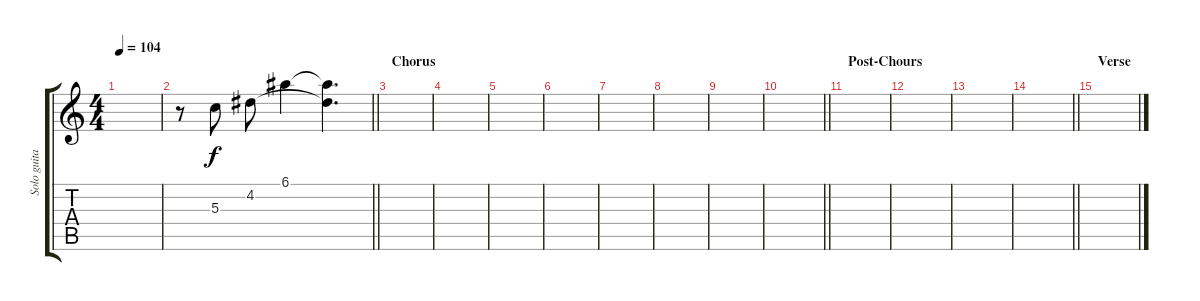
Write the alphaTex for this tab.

\track ("Solo guitar" "Solo guita") {instrument distortionguitar}
\staff {score tabs}
\tuning (E4 B3 G3 D3 A2 E2) {hide}
\ts (4 4)
\tempo 104
\clef g2
\ks c
|
\barLineRight lightlight
r.8 5.3.8 4.2.8 6.1.4 (6.1{t} 4.2{t}).4{d} |
\section ("" "Chorus")
|
|
|
|
|
|
|
\barLineRight lightlight
|
\section ("" "Post-Chours")
|
|
|
\barLineRight lightlight
|
\section ("" "Verse")
